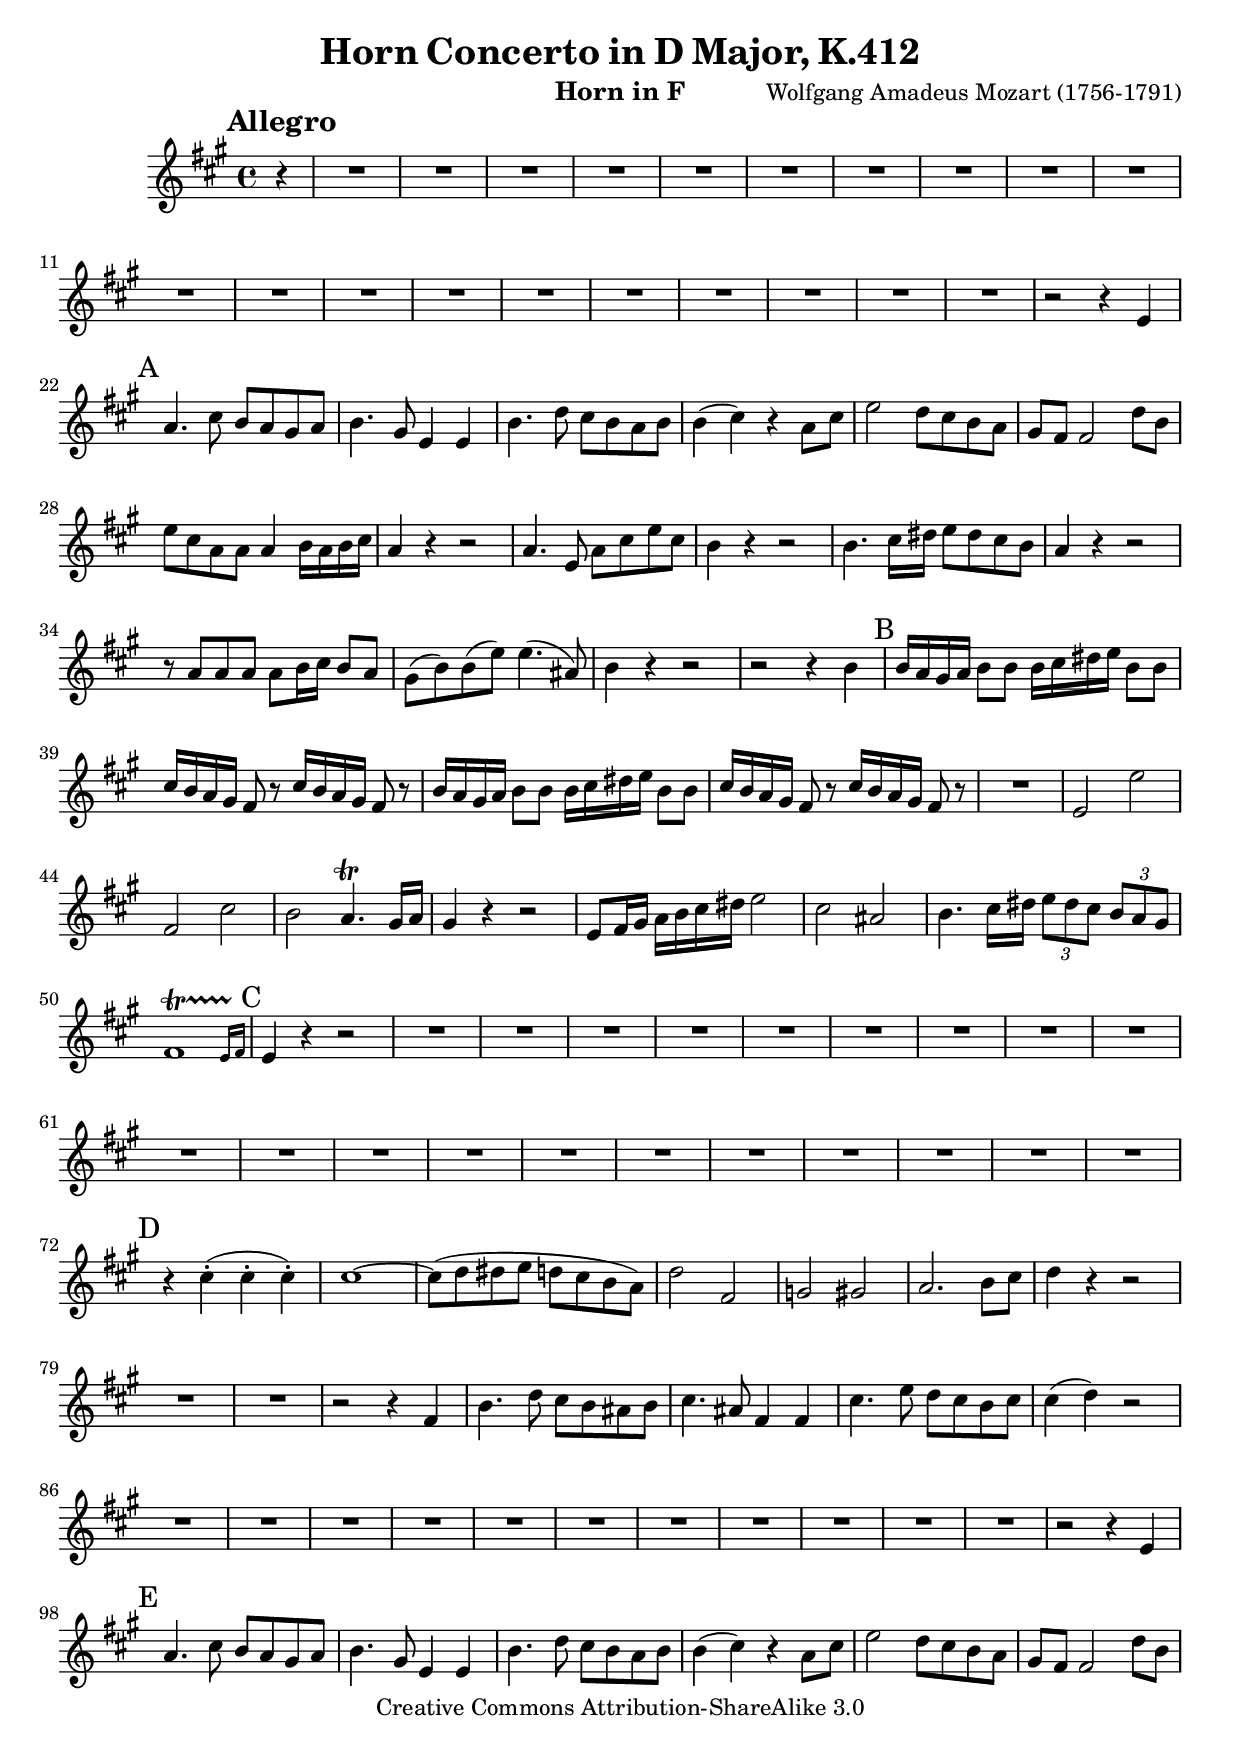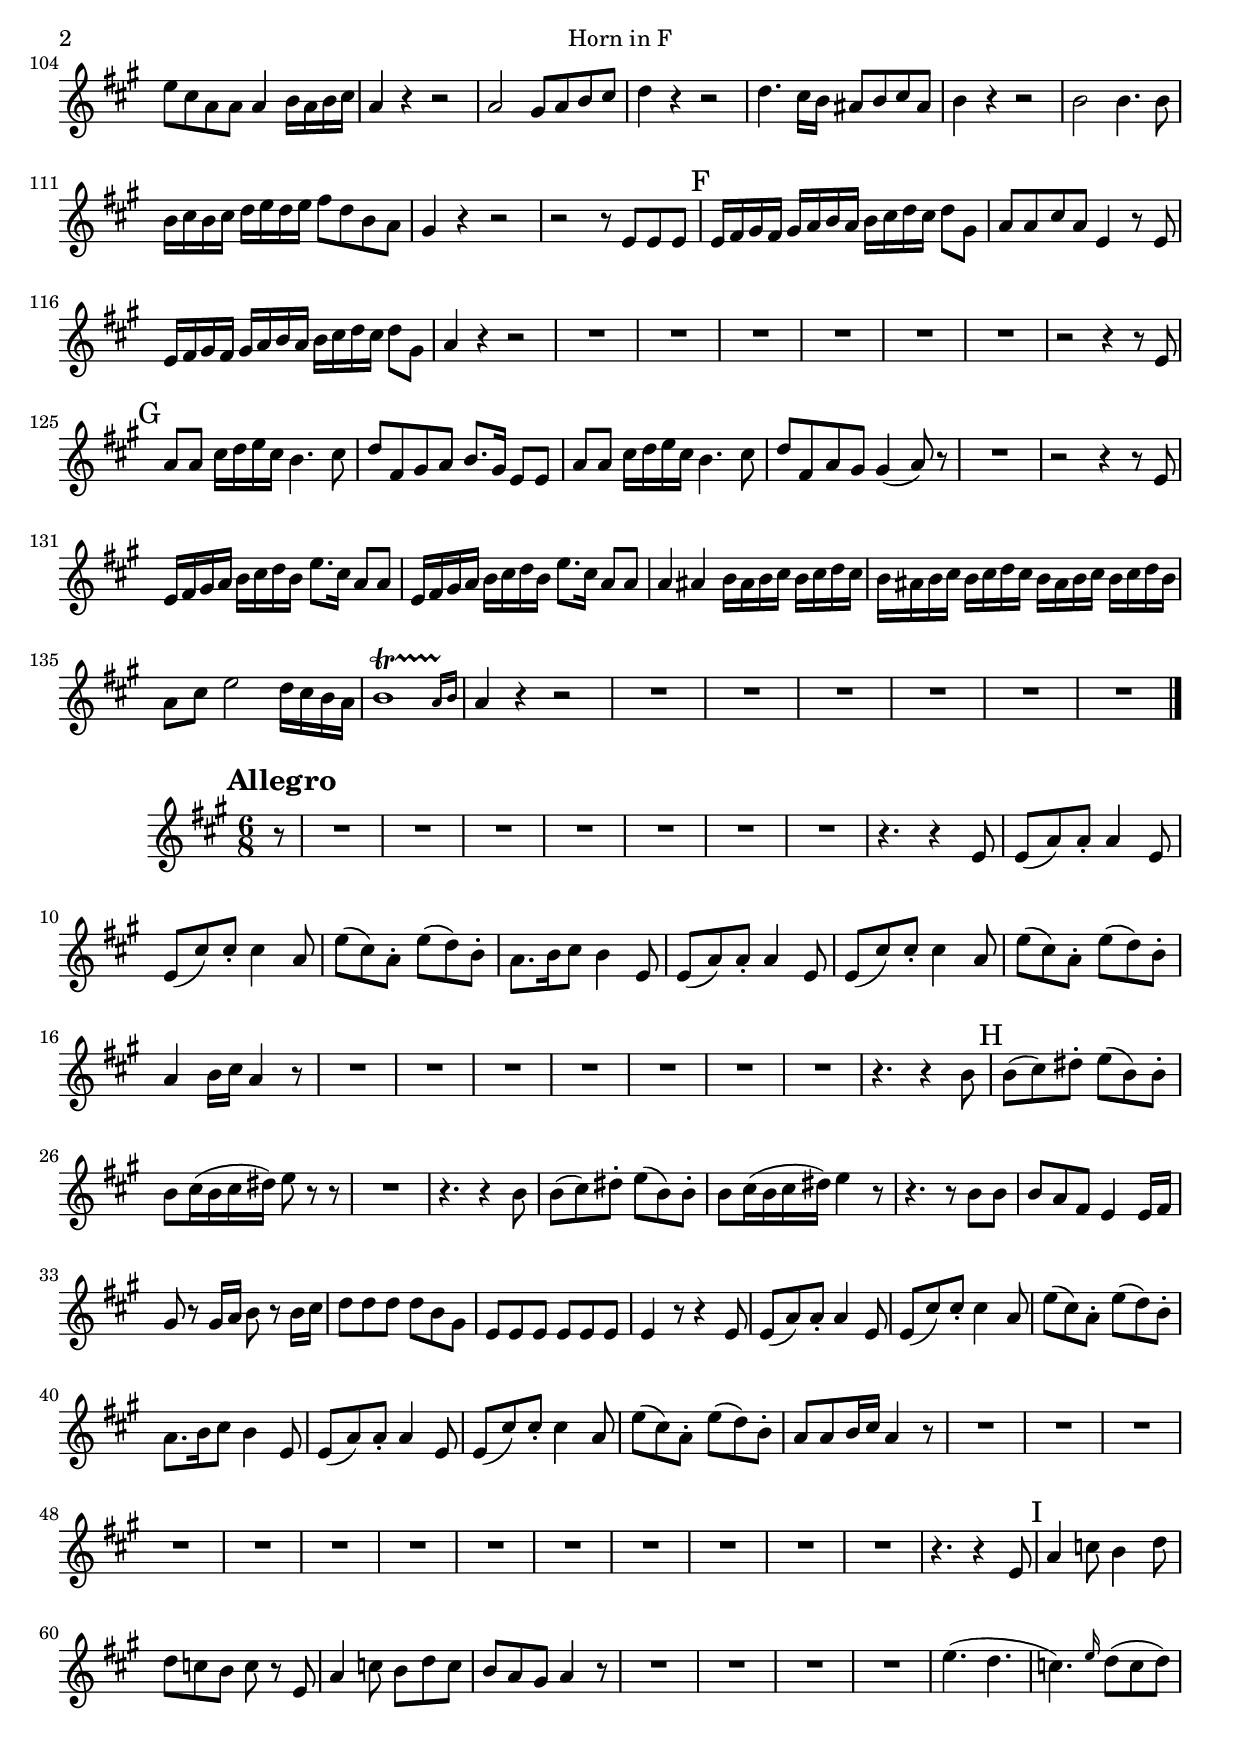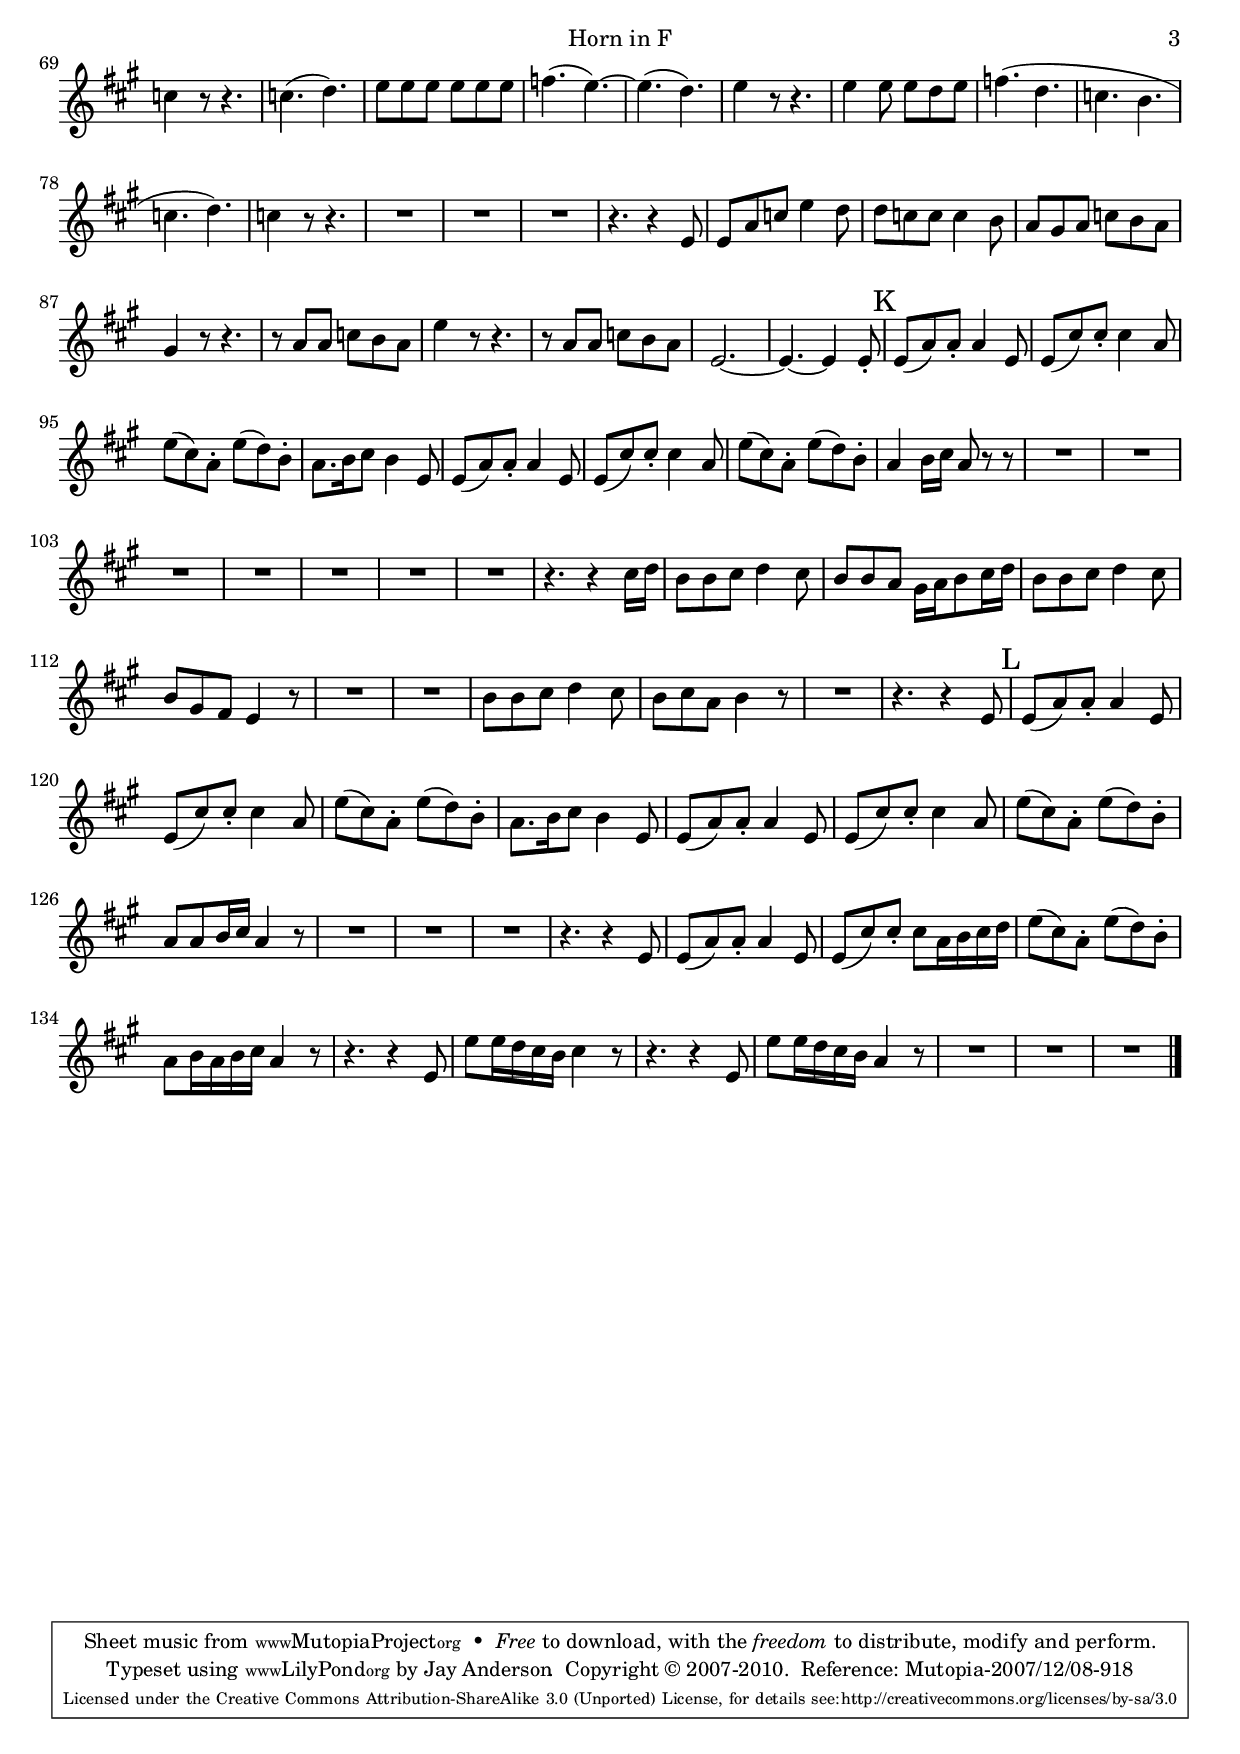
\version "2.13.10"

\include "defs.lyi"
\version "2.13.10"

hornMvtI = \relative c''
{
  #(define afterGraceFraction (cons 31 32))
  \transposition d
  r4
  R1*20 |
  r2 r4 g4 |
  c4. e8 d c b c |
  d4. b8 g4 g |
  d'4. f8 e d c d |
  d4( e) r c8 e |
  g2 f8 e d c |
  b a a2 f'8 d |
  g e c c c4 d16 c d e |
  c4 r r2 |
  c4. g8 c e g e |
  d4 r r2 |
  d4. e16 fis g8 fis e d |
  c4 r r2 |
  r8 c c c c d16 e d8 c |
  b( d) d( g) g4.( cis,8) |
  d4 r r2 |
  r2 r4 d |
  \repeat unfold 2
  {
    d16 c b c d8 d d16 e fis g d8 d |
    \repeat unfold 2 {e16 d c b a8 r} |
  }
  R1 |
  g2 g' | a, e' |
  d c4.\trill b16 c |
  b4 r r2 |
  g8 a16 b c d e fis g2 |
  e cis |
  d4. e16 fis \times 2/3 {g8 fis e} \times 2/3 {d c b} |
  \afterGrace a1\startTrillSpan {g16[ a]\stopTrillSpan} |
  g4 r r2 |
  R1*20 |
  r4 e'-.( e-. e-.) |
  e1~ |
  e8( f fis g f e d c) |
  f2 a, |
  bes b |
  c2. d8 e |
  f4 r r2 |
  R1*2 |
  r2 r4 a,4 |
  d4. f8 e d cis d |
  e4. cis8 a4 a |
  e'4. g8 f e d e |
  e4( f) r2 |
  R1*11 |
  r2 r4 g,4 |
  c4. e8 d c b c |
  d4. b8 g4 g |
  d'4. f8 e d c d |
  d4( e) r c8 e |
  g2 f8 e d c |
  b a a2 f'8 d |
  g e c c c4 d16 c d e |
  c4 r r2 |
  c2 b8 c d e |
  f4 r r2 |
  f4. e16 d cis8 d e cis |
  d4 r r2 |
  d2 d4. d8 |
  d16 e d e f g f g a8 f d c |
  b4 r r2 |
  r2 r8 g g g |
  g16 a b a b c d c d e f e f8 b, |
  c c e c g4 r8 g |
  g16 a b a b c d c d e f e f8 b, |
  c4 r r2 |
  R1*6 |
  r2 r4 r8 g |
  c c e16 f g e d4. e8 |
  f a, b c d8. b16 g8 g |
  c c e16 f g e d4. e8 |
  f a, c b b4( c8) r |
  R1 |
  r2 r4 r8 g |
  \repeat unfold 2
  {
    g16 a b c d e f d g8. e16 c8 c |
  }
  c4 cis d16 cis d e d e f e |
  d cis d e d e f e d cis d e d e f d |
  c8 e g2 f16 e d c |
  \afterGrace d1\startTrillSpan {c16[ d]\stopTrillSpan} |
  c4 r r2 |
  R1*6 |
}


\version "2.13.10"

hornMvtII = \relative c''
{
  \transposition d
  r8
  R2.*7 |
  r4. r4 g8 |
  g( c) c-. c4 g8 |
  g( e') e-. e4 c8 |
  g'( e) c-. g'( f) d-. |
  c8. d16 e8 d4 g,8 |
  g( c) c-. c4 g8 |
  g( e') e-. e4 c8 |
  g'( e) c-. g'( f) d-. |
  c4 d16 e c4 r8 |

  R2.*7 |
  r4. r4 d8 |
  d( e) fis-. g( d) d-. |
  d e16( d e fis) g8 r r |
  R2. |
  r4. r4 d8 |
  d( e) fis-. g( d) d-. |
  d e16( d e fis) g4 r8 |
  r4. r8 d d |
  d c a g4 g16 a |
  b8 r b16 c d8 r d16 e |
  f8 f f f d b |
  g g g g g g |
  g4 r8 r4 g8 |

  g( c) c-. c4 g8 |
  g( e') e-. e4 c8 |
  g'( e) c-. g'( f) d-. |
  c8. d16 e8 d4 g,8 |
  g( c) c-. c4 g8 |
  g( e') e-. e4 c8 |
  g'( e) c-. g'( f) d-. |
  c c d16 e c4 r8 |

  R2.*13 |
  r4. r4 g8 |
  c4 ees8 d4 f8 |
  f ees d ees r g, |
  c4 ees8 d f ees |
  d c b c4 r8 |
  R2.*4 |
  g'4.( f |
  ees) \grace g16 f8( ees f) |
  ees4 r8 r4. |
  ees4.( f) |
  g8 g g g g g |
  aes4.( g~) |
  g( f) |
  g4 r8 r4. |
  g4 g8 g f g |
  aes4.( f |
  ees d |
  ees f) |
  ees4 r8 r4. |

  R2.*3 |
  r4. r4 g,8 |
  g c ees g4 f8 |
  f ees ees ees4 d8 |
  c b c ees d c |
  b4 r8 r4. |
  r8 c c ees d c |
  g'4 r8 r4. |
  r8 c, c ees d c |
  g2.~ |
  g4.~ g4 g8-. |

  g( c) c-. c4 g8 |
  g( e') e-. e4 c8 |
  g'( e) c-. g'( f) d-. |
  c8. d16 e8 d4 g,8 |
  g( c) c-. c4 g8 |
  g( e') e-. e4 c8 |
  g'( e) c-. g'( f) d-. |
  c4 d16 e c8 r r |

  R2.*7 |
  r4. r4 e16 f |
  d8 d e f4 e8 |
  d d c b16 c d8 e16 f |
  d8 d e f4 e8 |
  d b a g4 r8 |
  R2.*2 |
  d'8 d e f4 e8 |
  d e c d4 r8 |
  R2. |
  r4. r4 g,8 |

  g( c) c-. c4 g8 |
  g( e') e-. e4 c8 |
  g'( e) c-. g'( f) d-. |
  c8. d16 e8 d4 g,8 |
  g( c) c-. c4 g8 |
  g( e') e-. e4 c8 |
  g'( e) c-. g'( f) d-. |
  c c d16 e c4 r8 |

  R2.*3 |
  r4. r4 g8 |
  g( c) c-. c4 g8 |
  g( e') e-. e c16 d e f |
  g8( e) c-. g'( f) d-. |
  c d16 c d e c4 r8 |
  r4. r4 g8 |
  g' g16 f e d e4 r8 |
  r4. r4 g,8 |
  g' g16 f e d c4 r8 |
  R2.*3 |
}



instrument = "Horn in F"

\book
{
  \include "Header.lyi"
  \score
  {
    \new Staff
    {
      << \transpose f d {\key c \major \hornMvtI} \outlineMvtI >>
    }
  }
  \score
  {
    \new Staff
    {
      << \transpose f d {\key c \major \hornMvtII} \outlineMvtII >>
    }
  }
}

